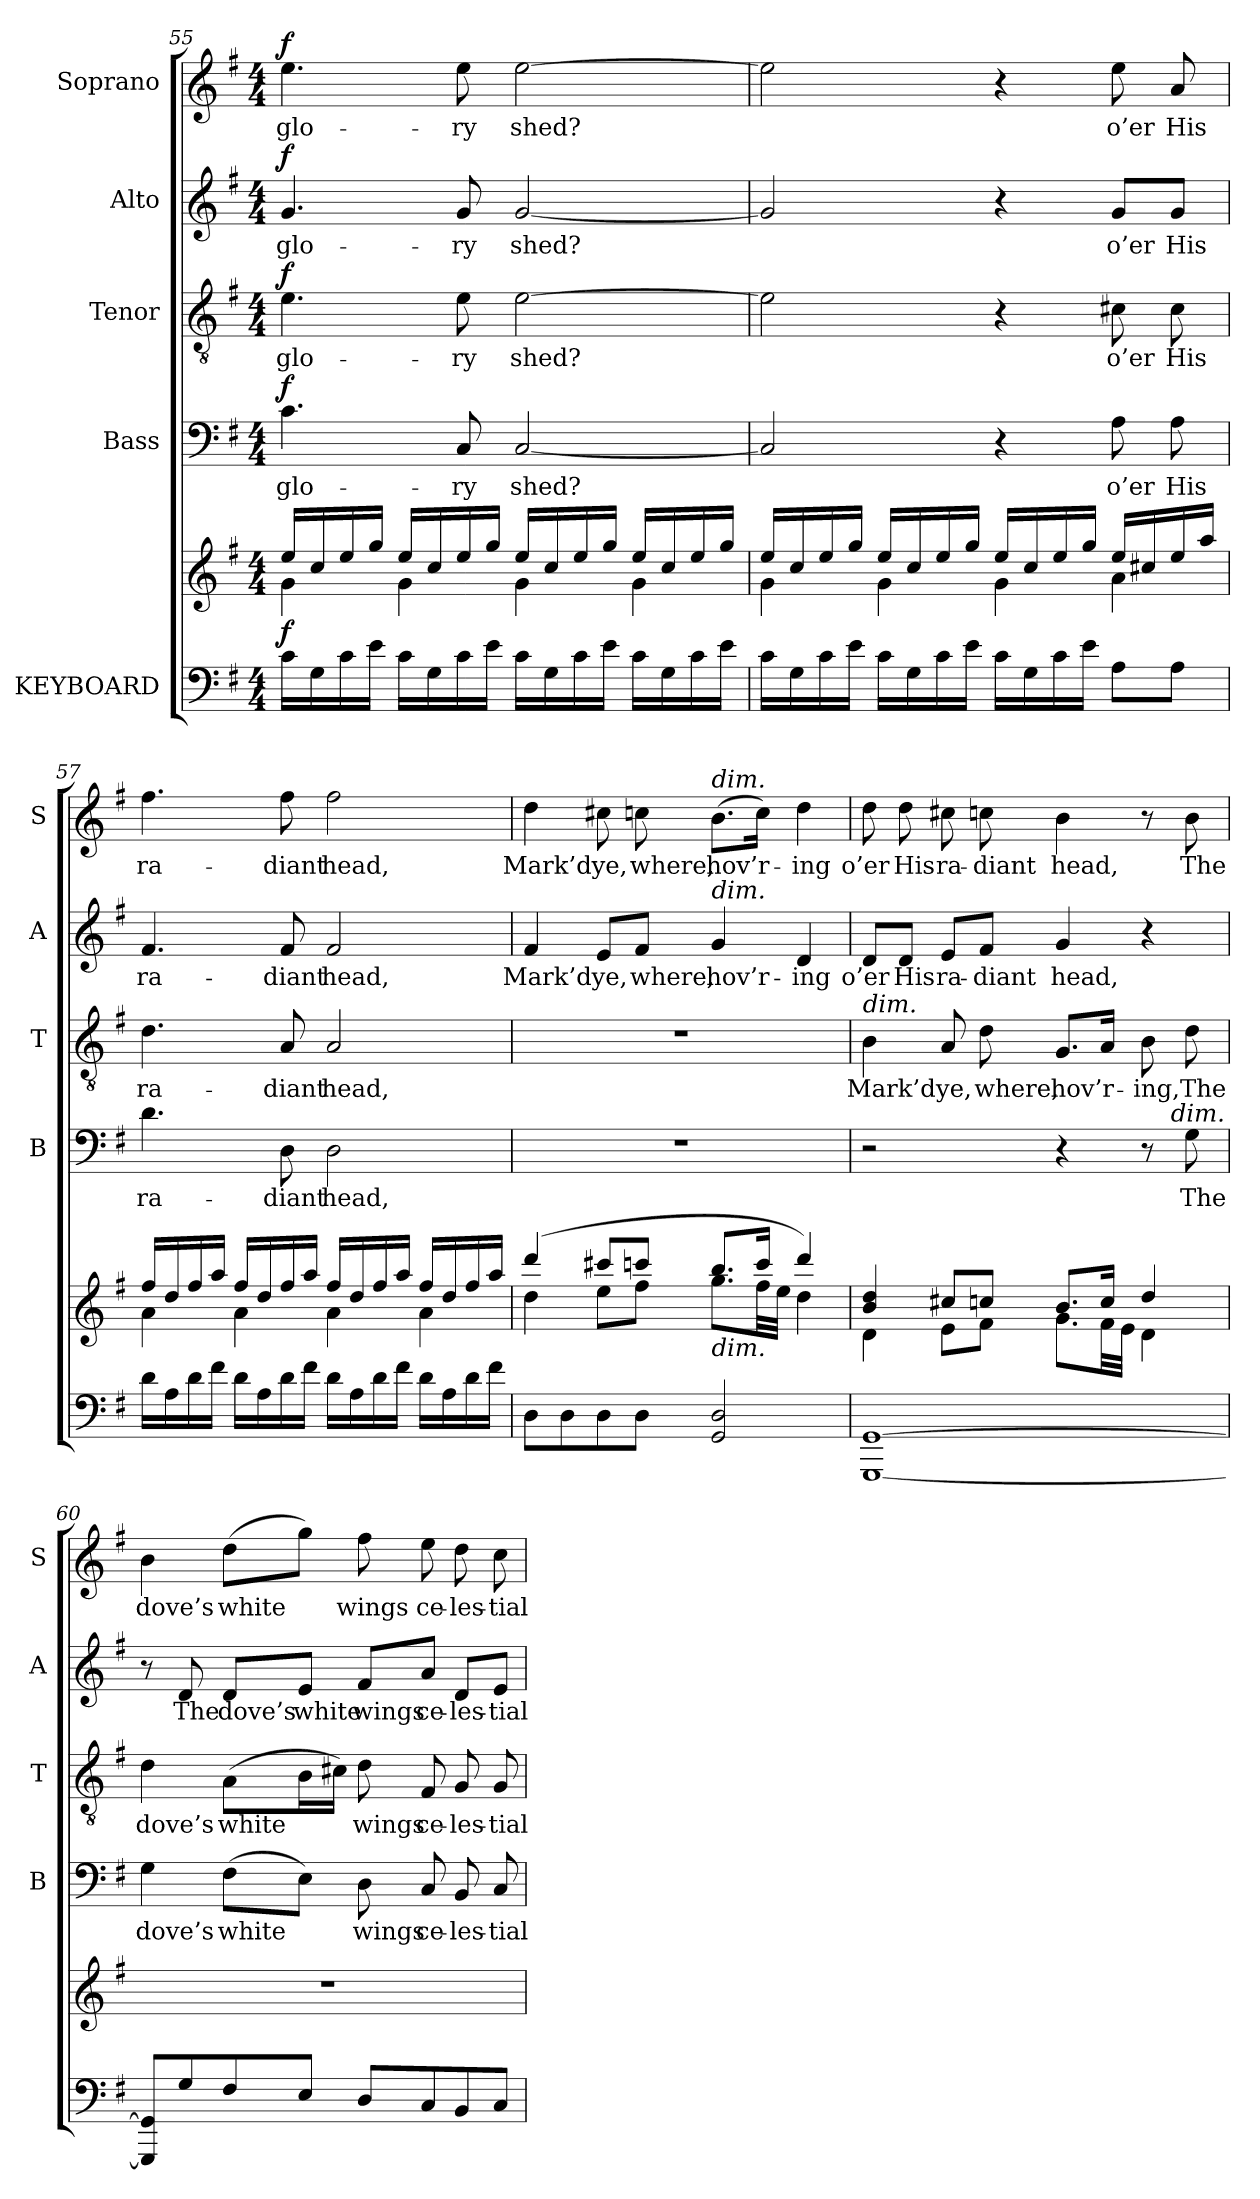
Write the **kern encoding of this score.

**kern	**kern	**dynam	**kern	**text	**dynam	**kern	**text	**dynam	**kern	**text	**dynam	**kern	**text	**dynam
*part5	*part5	*part5	*part4	*part4	*part4	*part3	*part3	*part3	*part2	*part2	*part2	*part1	*part1	*part1
*staff6	*staff5	*staff5/6	*staff4	*staff4	*staff4	*staff3	*staff3	*staff3	*staff2	*staff2	*staff2	*staff1	*staff1	*staff1
*I"KEYBOARD	*	*	*I"Bass	*	*	*I"Tenor	*	*	*I"Alto	*	*	*I"Soprano	*	*
*	*	*	*I'B	*	*	*I'T	*	*	*I'A	*	*	*I'S	*	*
*clefF4	*clefG2	*	*clefF4	*	*	*clefGv2	*	*	*clefG2	*	*	*clefG2	*	*
*k[f#]	*k[f#]	*	*k[f#]	*	*	*k[f#]	*	*	*k[f#]	*	*	*k[f#]	*	*
*G:	*G:	*	*G:	*	*	*G:	*	*	*G:	*	*	*G:	*	*
*M4/4	*M4/4	*	*M4/4	*	*	*M4/4	*	*	*M4/4	*	*	*M4/4	*	*
=55	=55	=55	=55	=55	=55	=55	=55	=55	=55	=55	=55	=55	=55	=55
*	*^	*	*	*	*	*	*	*	*	*	*	*	*	*
!	!	!	!LO:DY:b	!	!	!LO:DY:a	!	!	!LO:DY:a	!	!	!LO:DY:a	!	!	!LO:DY:a
16c\LL	16ee/LL	4g\	f	4.c\	glo-	f	4.e\	glo-	f	4.g/	glo-	f	4.ee\	glo-	f
16G\	16cc/	.	.	.	.	.	.	.	.	.	.	.	.	.	.
16c\	16ee/	.	.	.	.	.	.	.	.	.	.	.	.	.	.
16e\JJ	16gg/JJ	.	.	.	.	.	.	.	.	.	.	.	.	.	.
16c\LL	16ee/LL	4g\	.	.	.	.	.	.	.	.	.	.	.	.	.
16G\	16cc/	.	.	.	.	.	.	.	.	.	.	.	.	.	.
16c\	16ee/	.	.	8C/	-ry	.	8e\	-ry	.	8g/	-ry	.	8ee\	-ry	.
16e\JJ	16gg/JJ	.	.	.	.	.	.	.	.	.	.	.	.	.	.
16c\LL	16ee/LL	4g\	.	[2C/	shed?	.	[2e\	shed?	.	[2g/	shed?	.	[2ee\	shed?	.
16G\	16cc/	.	.	.	.	.	.	.	.	.	.	.	.	.	.
16c\	16ee/	.	.	.	.	.	.	.	.	.	.	.	.	.	.
16e\JJ	16gg/JJ	.	.	.	.	.	.	.	.	.	.	.	.	.	.
16c\LL	16ee/LL	4g\	.	.	.	.	.	.	.	.	.	.	.	.	.
16G\	16cc/	.	.	.	.	.	.	.	.	.	.	.	.	.	.
16c\	16ee/	.	.	.	.	.	.	.	.	.	.	.	.	.	.
16e\JJ	16gg/JJ	.	.	.	.	.	.	.	.	.	.	.	.	.	.
=56	=56	=56	=56	=56	=56	=56	=56	=56	=56	=56	=56	=56	=56	=56	=56
16c\LL	16ee/LL	4g\	.	2C/]	.	.	2e\]	.	.	2g/]	.	.	2ee\]	.	.
16G\	16cc/	.	.	.	.	.	.	.	.	.	.	.	.	.	.
16c\	16ee/	.	.	.	.	.	.	.	.	.	.	.	.	.	.
16e\JJ	16gg/JJ	.	.	.	.	.	.	.	.	.	.	.	.	.	.
16c\LL	16ee/LL	4g\	.	.	.	.	.	.	.	.	.	.	.	.	.
16G\	16cc/	.	.	.	.	.	.	.	.	.	.	.	.	.	.
16c\	16ee/	.	.	.	.	.	.	.	.	.	.	.	.	.	.
16e\JJ	16gg/JJ	.	.	.	.	.	.	.	.	.	.	.	.	.	.
16c\LL	16ee/LL	4g\	.	4r	.	.	4r	.	.	4r	.	.	4r	.	.
16G\	16cc/	.	.	.	.	.	.	.	.	.	.	.	.	.	.
16c\	16ee/	.	.	.	.	.	.	.	.	.	.	.	.	.	.
16e\JJ	16gg/JJ	.	.	.	.	.	.	.	.	.	.	.	.	.	.
8A\L	16ee/LL	4a\	.	8A\	o’er	.	8c#X\	o’er	.	8g/L	o’er	.	8ee\	o’er	.
.	16cc#X/	.	.	.	.	.	.	.	.	.	.	.	.	.	.
8A\J	16ee/	.	.	8A\	His	.	8c#\	His	.	8g/J	His	.	8a/	His	.
.	16aa/JJ	.	.	.	.	.	.	.	.	.	.	.	.	.	.
!!LO:LB:g=z
=57	=57	=57	=57	=57	=57	=57	=57	=57	=57	=57	=57	=57	=57	=57	=57
16d\LL	16ff#/LL	4a\	.	4.d\	ra-	.	4.d\	ra-	.	4.f#/	ra-	.	4.ff#\	ra-	.
16A\	16dd/	.	.	.	.	.	.	.	.	.	.	.	.	.	.
16d\	16ff#/	.	.	.	.	.	.	.	.	.	.	.	.	.	.
16f#\JJ	16aa/JJ	.	.	.	.	.	.	.	.	.	.	.	.	.	.
16d\LL	16ff#/LL	4a\	.	.	.	.	.	.	.	.	.	.	.	.	.
16A\	16dd/	.	.	.	.	.	.	.	.	.	.	.	.	.	.
16d\	16ff#/	.	.	8D\	-diant	.	8A/	-diant	.	8f#/	-diant	.	8ff#\	-diant	.
16f#\JJ	16aa/JJ	.	.	.	.	.	.	.	.	.	.	.	.	.	.
16d\LL	16ff#/LL	4a\	.	2D\	head,	.	2A/	head,	.	2f#/	head,	.	2ff#\	head,	.
16A\	16dd/	.	.	.	.	.	.	.	.	.	.	.	.	.	.
16d\	16ff#/	.	.	.	.	.	.	.	.	.	.	.	.	.	.
16f#\JJ	16aa/JJ	.	.	.	.	.	.	.	.	.	.	.	.	.	.
16d\LL	16ff#/LL	4a\	.	.	.	.	.	.	.	.	.	.	.	.	.
16A\	16dd/	.	.	.	.	.	.	.	.	.	.	.	.	.	.
16d\	16ff#/	.	.	.	.	.	.	.	.	.	.	.	.	.	.
16f#\JJ	16aa/JJ	.	.	.	.	.	.	.	.	.	.	.	.	.	.
=58	=58	=58	=58	=58	=58	=58	=58	=58	=58	=58	=58	=58	=58	=58	=58
8D\L	(4ddd/	4dd\	.	1r	.	.	1r	.	.	4f#/	Mark’d	.	4dd\	Mark’d	.
8D\	.	.	.	.	.	.	.	.	.	.	.	.	.	.	.
8D\	8ccc#X/L	8ee\L	.	.	.	.	.	.	.	8e/L	ye,	.	8cc#X\	ye,	.
8D\J	8cccn/J	8ff#\J	.	.	.	.	.	.	.	8f#/J	where,	.	8ccn\	where,	.
!	!	!	!	!	!	!	!	!	!	!	!	!	!LO:TX:a:i:t=dim.	!	!
!	!	!	!	!	!	!	!	!	!	!LO:TX:a:i:t=dim.	!	!	!	!	!
!	!LO:TX:b:i:t=dim.	!	!	!	!	!	!	!	!	!	!	!	!	!	!
2GG/ 2D/	8.bb/L	8.gg\L	.	.	.	.	.	.	.	4g/	hov’r-	.	(8.b\L	hov’r-	.
.	16ccc/Jk	32ff#\LL	.	.	.	.	.	.	.	.	.	.	16cc\Jk)	.	.
.	.	32ee\JJJ	.	.	.	.	.	.	.	.	.	.	.	.	.
.	4ddd/)	4dd\	.	.	.	.	.	.	.	4d/	-ing	.	4dd\	-ing	.
=59	=59	=59	=59	=59	=59	=59	=59	=59	=59	=59	=59	=59	=59	=59	=59
!	!	!	!	!	!	!	!LO:TX:a:i:t=dim.	!	!	!	!	!	!	!	!
*	*	*	*	*^	*	*	*	*	*	*	*	*	*	*	*
[1GGG [1GG	4b/ 4dd/	4d\	.	2r	2ryy	.	.	4B\	Mark’d	.	8d/L	o’er	.	8dd\	o’er	.
.	.	.	.	.	.	.	.	.	.	.	8d/J	His	.	8dd\	His	.
.	8cc#X/L	8e\L	.	.	.	.	.	8A/	ye,	.	8e/L	ra-	.	8cc#X\	ra-	.
.	8ccn/J	8f#\J	.	.	.	.	.	8d\	where,	.	8f#/J	-diant	.	8ccn\	-diant	.
.	8.b/L	8.g\L	.	4r	4ryy	.	.	8.G/L	hov’r-	.	4g/	head,	.	4b\	head,	.
.	16cc/Jk	32f#\LL	.	.	.	.	.	16A/Jk	.	.	.	.	.	.	.	.
.	.	32e\JJJ	.	.	.	.	.	.	.	.	.	.	.	.	.	.
.	4dd/	4d\	.	8r	16.ryy	.	.	8B\	-ing,	.	4r	.	.	8r	.	.
!	!	!	!	!	!LO:TX:a:i:t=dim.	!	!	!	!	!	!	!	!	!	!	!
.	.	.	.	.	8ryy	.	.	.	.	.	.	.	.	.	.	.
.	.	.	.	8G\	.	The	.	8d\	The	.	.	.	.	8b\	The	.
.	.	.	.	.	32ryy	.	.	.	.	.	.	.	.	.	.	.
*	*v	*v	*	*	*	*	*	*	*	*	*	*	*	*	*	*
*	*	*	*v	*v	*	*	*	*	*	*	*	*	*	*	*
!!LO:PB:g=z
=60	=60	=60	=60	=60	=60	=60	=60	=60	=60	=60	=60	=60	=60	=60
8GGG/] 8GG/]L	1r	.	4G\	dove’s	.	4d\	dove’s	.	8r	.	.	4b\	dove’s	.
8G/	.	.	.	.	.	.	.	.	8d/	The	.	.	.	.
8F#/	.	.	(8F#\L	white	.	(8A\L	white	.	8d/L	dove’s	.	(8dd\L	white	.
8E/J	.	.	8E\J)	.	.	16B\L	.	.	8e/J	white	.	8gg\J)	.	.
.	.	.	.	.	.	16c#X\JJ)	.	.	.	.	.	.	.	.
8D/L	.	.	8D\	wings	.	8d\	wings	.	8f#/L	wings	.	8ff#\	wings	.
8C/	.	.	8C/	ce-	.	8F#/	ce-	.	8a/J	ce-	.	8ee\	ce-	.
8BB/	.	.	8BB/	-les-	.	8G/	-les-	.	8d/L	-les-	.	8dd\	-les-	.
8C/J	.	.	8C/	-tial	.	8G/	-tial	.	8e/J	-tial	.	8cc\	-tial	.
=	=	=	=	=	=	=	=	=	=	=	=	=	=	=
*-	*-	*-	*-	*-	*-	*-	*-	*-	*-	*-	*-	*-	*-	*-
